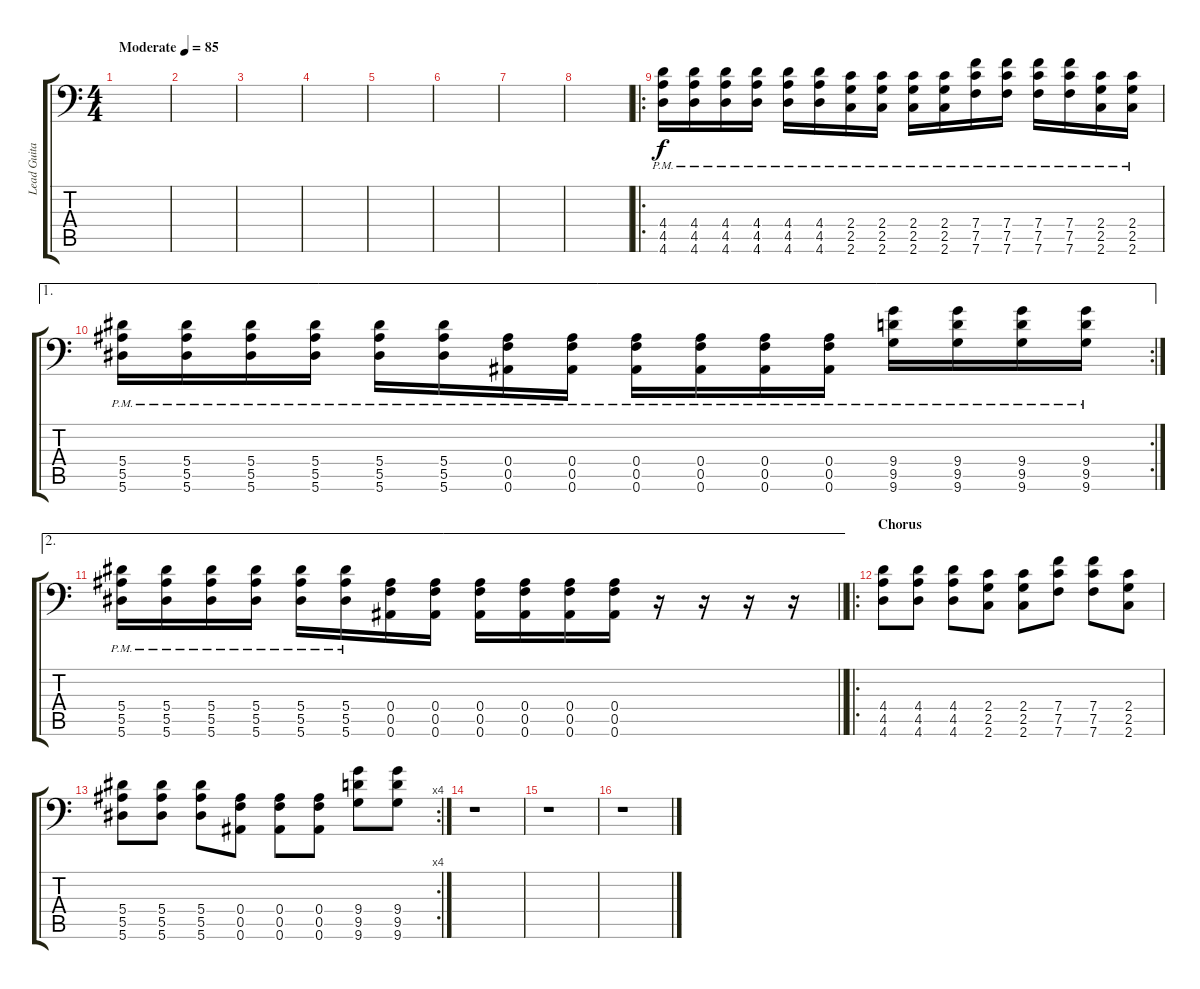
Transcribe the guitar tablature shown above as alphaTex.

\track ("Lead Guitar" "Lead Guita") {instrument distortionguitar}
\staff {score tabs}
\tuning (C4 G3 Eb3 Bb2 F2 Bb1) {hide}
\ts (4 4)
\tempo (85 "Moderate")
\clef f4
\ks c
|
|
|
|
|
|
|
|
\ro
(4.4{pm} 4.5{pm} 4.6{pm}).16{volume 9 instrument overdrivenguitar} (4.4{pm} 4.5{pm} 4.6{pm}).16 (4.4{pm} 4.5{pm} 4.6{pm}).16 (4.4{pm} 4.5{pm} 4.6{pm}).16 (4.4{pm} 4.5{pm} 4.6{pm}).16 (4.4{pm} 4.5{pm} 4.6{pm}).16 (2.4{pm} 2.5{pm} 2.6{pm}).16 (2.4{pm} 2.5{pm} 2.6{pm}).16 (2.4{pm} 2.5{pm} 2.6{pm}).16 (2.4{pm} 2.5{pm} 2.6{pm}).16 (7.4{pm} 7.5{pm} 7.6{pm}).16 (7.4{pm} 7.5{pm} 7.6{pm}).16 (7.4{pm} 7.5{pm} 7.6{pm}).16 (7.4{pm} 7.5{pm} 7.6{pm}).16 (2.4{pm} 2.5{pm} 2.6{pm}).16 (2.4{pm} 2.5{pm} 2.6{pm}).16 |
\ae 1
\rc 2
(5.4{pm} 5.5{pm} 5.6{pm}).16 (5.4{pm} 5.5{pm} 5.6{pm}).16 (5.4{pm} 5.5{pm} 5.6{pm}).16 (5.4{pm} 5.5{pm} 5.6{pm}).16 (5.4{pm} 5.5{pm} 5.6{pm}).16 (5.4{pm} 5.5{pm} 5.6{pm}).16 (0.4{pm} 0.5{pm} 0.6{pm}).16 (0.4{pm} 0.5{pm} 0.6{pm}).16 (0.4{pm} 0.5{pm} 0.6{pm}).16 (0.4{pm} 0.5{pm} 0.6{pm}).16 (0.4{pm} 0.5{pm} 0.6{pm}).16 (0.4{pm} 0.5{pm} 0.6{pm}).16 (9.4{pm} 9.5{pm} 9.6{pm}).16 (9.4{pm} 9.5{pm} 9.6{pm}).16 (9.4{pm} 9.5{pm} 9.6{pm}).16 (9.4{pm} 9.5{pm} 9.6{pm}).16 |
\ae 2
\barLineRight lightlight
(5.4{pm} 5.5{pm} 5.6{pm}).16{volume 12} (5.4{pm} 5.5{pm} 5.6{pm}).16 (5.4{pm} 5.5{pm} 5.6{pm}).16 (5.4{pm} 5.5{pm} 5.6{pm}).16 (5.4{pm} 5.5{pm} 5.6{pm}).16 (5.4{pm} 5.5{pm} 5.6{pm}).16 (0.4 0.5 0.6).16 (0.4 0.5 0.6).16 (0.4 0.5 0.6).16 (0.4 0.5 0.6).16 (0.4 0.5 0.6).16 (0.4 0.5 0.6).16 r.16 r.16 r.16 r.16 |
\ro
\section ("" "Chorus")
(4.4 4.5 4.6).8 (4.4 4.5 4.6).8 (4.4 4.5 4.6).8 (2.4 2.5 2.6).8 (2.4 2.5 2.6).8 (7.4 7.5 7.6).8 (7.4 7.5 7.6).8 (2.4 2.5 2.6).8 |
\rc 4
(5.4 5.5 5.6).8 (5.4 5.5 5.6).8 (5.4 5.5 5.6).8 (0.4 0.5 0.6).8 (0.4 0.5 0.6).8 (0.4 0.5 0.6).8 (9.4 9.5 9.6).8 (9.4 9.5 9.6).8 |
r.1 |
r.1 |
r.1
